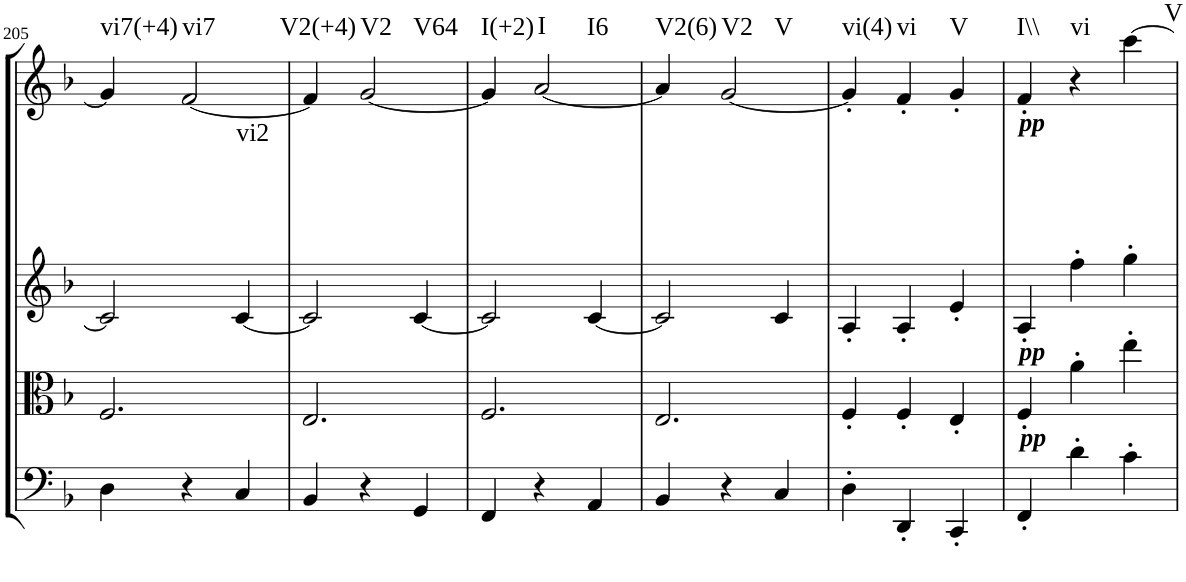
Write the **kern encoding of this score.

**kern	**kern	**kern	**harte	**kern	**harte
*part4	*part3	*part2	*part2	*part1	*part1
*staff4	*staff3	*staff2	*	*staff1	*
*I"Cello	*I"Viola	*I"2nd Violin	*	*I"1st Violin	*
*	*I'Vla	*I'Vln	*	*I'Vln	*
!!LO:PB:g=z
*clefF4	*clefC3	*clefG2	*	*clefG2	*
*k[b-]	*k[b-]	*k[b-]	*	*k[b-]	*
*F:	*F:	*F:	*	*F:	*
*M3/4	*M3/4	*M3/4	*	*M3/4	*
=205	=205	=205	=205	=205	=205
!	!	!	!	!	!LO:H:kt=vi7(+4)
4D\	2.F/	2c/]	.	4g/]	N
!	!	!	!	!	!LO:H:kt=vi7
4r	.	.	.	[2f/	N
!	!	!	!LO:H:kt=vi2	!	!
4C/	.	[4c/	N	.	.
=206	=206	=206	=206	=206	=206
!	!	!	!	!	!LO:H:kt=V2(+4)
4BB-/	2.E/	2c/]	.	4f/]	N
!	!	!	!	!	!LO:H:n=1:kt=V2
!	!	!	!	!	!LO:H:n=2:kt=V64
4r	.	.	.	[2g/	N N
4GG/	.	[4c/	.	.	.
=207	=207	=207	=207	=207	=207
!	!	!	!	!	!LO:H:kt=I(+2)
4FF/	2.F/	2c/]	.	4g/]	N
!	!	!	!	!	!LO:H:n=1:kt=I
!	!	!	!	!	!LO:H:n=2:kt=I6
4r	.	.	.	[2a/	N N
4AA/	.	[4c/	.	.	.
=208	=208	=208	=208	=208	=208
!	!	!	!	!	!LO:H:kt=V2(6)
4BB-/	2.E/	2c/]	.	4a/]	N
!	!	!	!	!	!LO:H:n=1:kt=V2
!	!	!	!	!	!LO:H:n=2:kt=V
4r	.	.	.	[2g/	N N
4C/	.	4c/	.	.	.
=209	=209	=209	=209	=209	=209
!	!	!	!	!	!LO:H:kt=vi(4)
4D'\	4F'/	4A'/	.	4g'/]	N
!	!	!	!	!	!LO:H:kt=vi
4DD'/	4F'/	4A'/	.	4f'/	N
!	!	!	!	!	!LO:H:kt=V
4CC'/	4E'/	4e'/	.	4g'/	N
=210	=210	=210	=210	=210	=210
!	!	!	!	!LO:TX:b:Bi:t=pp	!
!	!	!LO:TX:b:Bi:t=pp	!	!	!
!	!LO:TX:b:Bi:t=pp	!	!	!	!LO:H:kt=I\\
4FF'/	4F'/	4A'/	.	4f'/	N
!	!	!	!	!	!LO:H:kt=vi
4d'\	4a'\	4ff'\	.	4r	N
!	!	!	!	!	!LO:H:kt=V
4c'\	4ee'\	4gg'\	.	[4ccc\	N
=	=	=	=	=	=
*-	*-	*-	*-	*-	*-
